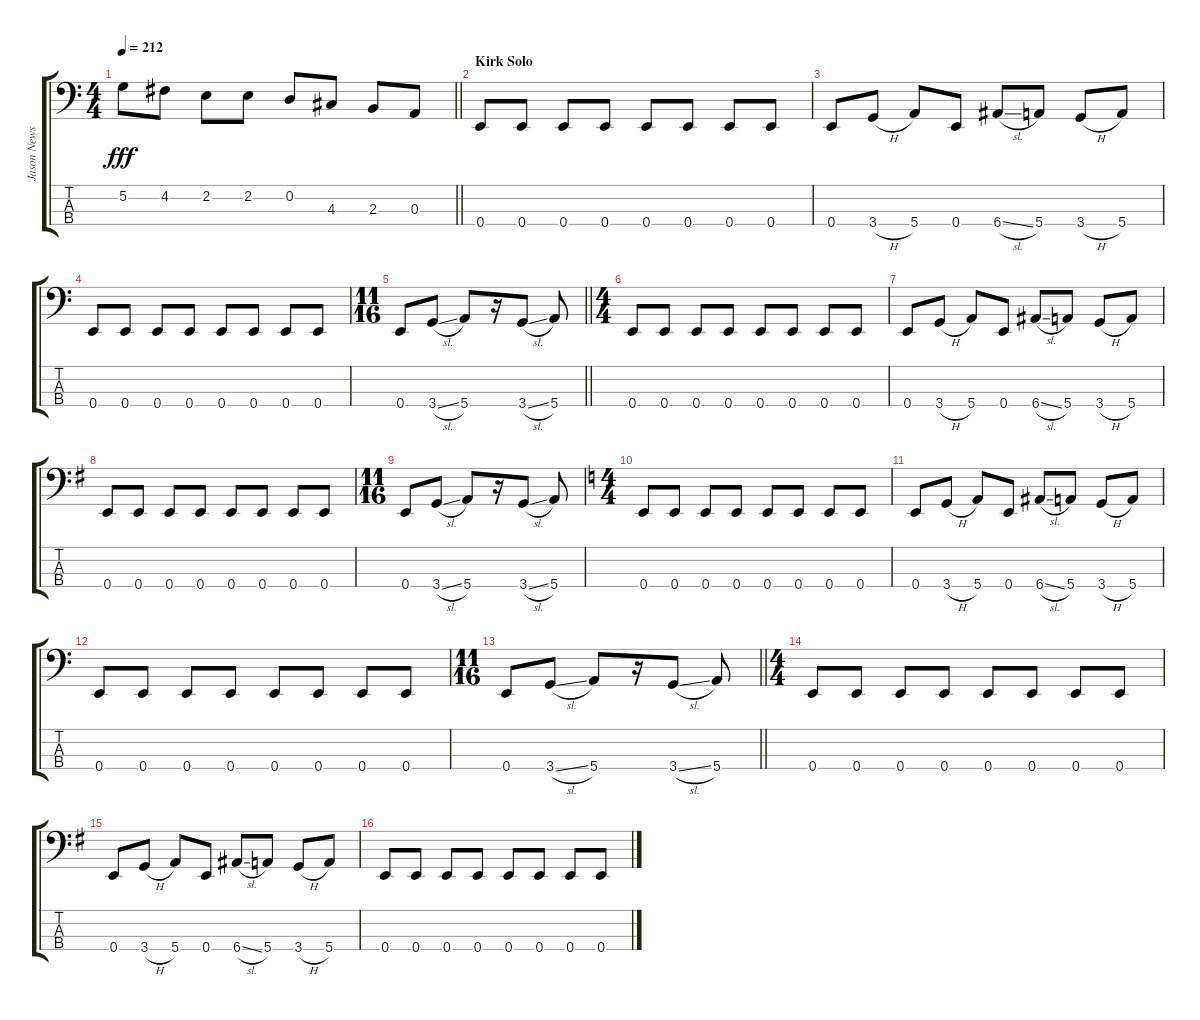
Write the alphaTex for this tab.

\track ("Jason Newsted" "Jason News") {instrument electricbasspick}
\staff {score tabs}
\tuning (G2 D2 A1 E1) {hide}
\ts (4 4)
\tempo 212
\clef f4
\barLineRight lightlight
\ks c
5.2.8{dy fff} 4.2.8 2.2.8 2.2.8 0.2.8 4.3.8 2.3.8 0.3.8 |
\section ("" "Kirk Solo")
0.4.8 0.4.8 0.4.8 0.4.8 0.4.8 0.4.8 0.4.8 0.4.8 |
0.4.8 3.4{h}.8 5.4.8 0.4.8 6.4{sl}.8 5.4.8 3.4{h}.8 5.4.8 |
0.4.8 0.4.8 0.4.8 0.4.8 0.4.8 0.4.8 0.4.8 0.4.8 |
\ts (11 16)
\barLineRight lightlight
0.4.8 3.4{sl}.8 5.4.8 r.16 3.4{sl}.8 5.4.8 |
\ts (4 4)
0.4.8 0.4.8 0.4.8 0.4.8 0.4.8 0.4.8 0.4.8 0.4.8 |
0.4.8 3.4{h}.8 5.4.8 0.4.8 6.4{sl}.8 5.4.8 3.4{h}.8 5.4.8 |
\ks g
0.4.8 0.4.8 0.4.8 0.4.8 0.4.8 0.4.8 0.4.8 0.4.8 |
\ts (11 16)
0.4.8 3.4{sl}.8 5.4.8 r.16 3.4{sl}.8 5.4.8 |
\ts (4 4)
\ks c
0.4.8 0.4.8 0.4.8 0.4.8 0.4.8 0.4.8 0.4.8 0.4.8 |
0.4.8 3.4{h}.8 5.4.8 0.4.8 6.4{sl}.8 5.4.8 3.4{h}.8 5.4.8 |
0.4.8 0.4.8 0.4.8 0.4.8 0.4.8 0.4.8 0.4.8 0.4.8 |
\ts (11 16)
\barLineRight lightlight
0.4.8 3.4{sl}.8 5.4.8 r.16 3.4{sl}.8 5.4.8 |
\ts (4 4)
0.4.8 0.4.8 0.4.8 0.4.8 0.4.8 0.4.8 0.4.8 0.4.8 |
\ks g
0.4.8 3.4{h}.8 5.4.8 0.4.8 6.4{sl}.8 5.4.8 3.4{h}.8 5.4.8 |
0.4.8 0.4.8 0.4.8 0.4.8 0.4.8 0.4.8 0.4.8 0.4.8
